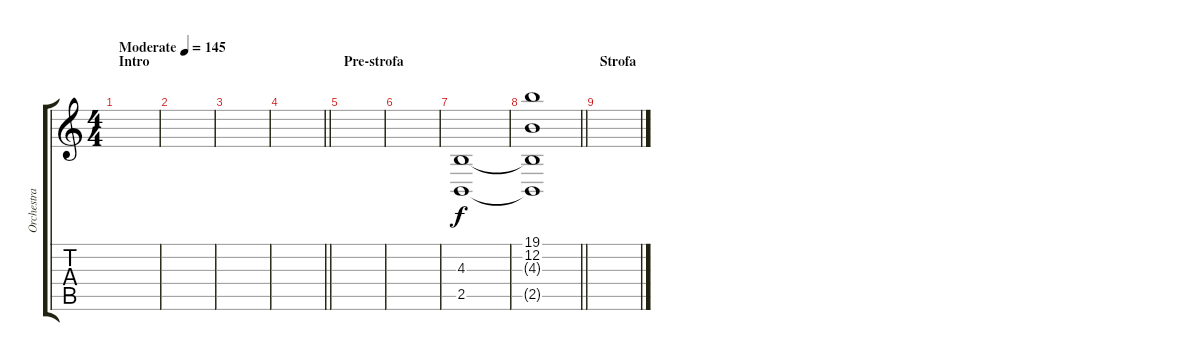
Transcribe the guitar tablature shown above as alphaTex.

\track ("Orchestra" "Orchestra") {instrument stringensemble1}
\staff {score tabs}
\tuning (E4 B3 G3 D3 A2 E2) {hide}
\ts (4 4)
\section ("" "Intro")
\tempo (145 "Moderate")
\clef g2
\ks c
|
|
|
\barLineRight lightlight
|
\section ("" "Pre-strofa")
|
|
(4.3 2.5).1 |
\barLineRight lightlight
(19.1 12.2 4.3{t} 2.5{t}).1 |
\section ("" "Strofa")
